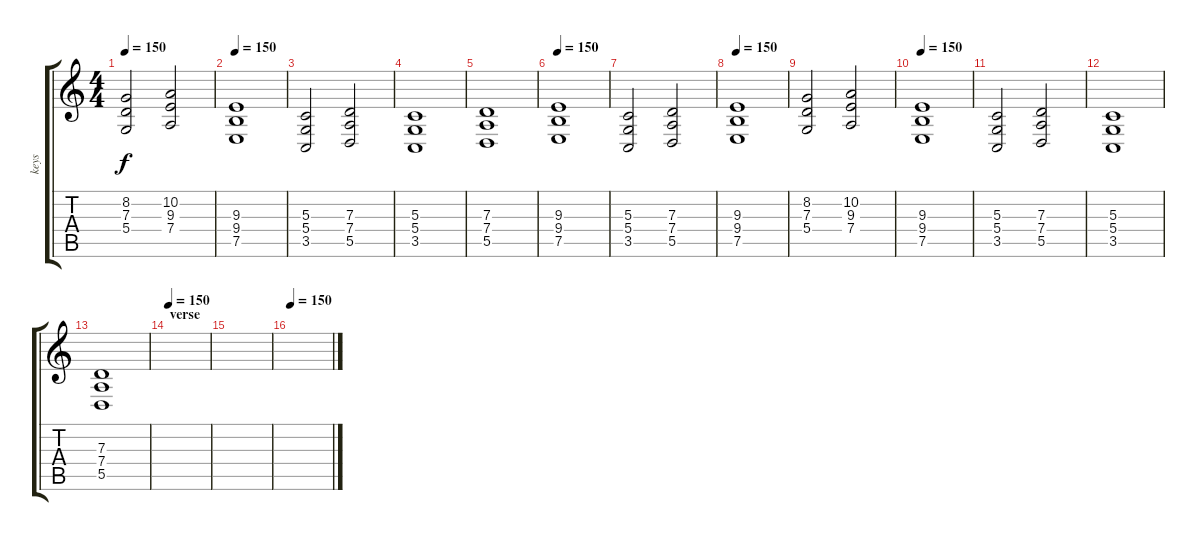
\track ("keys" "keys") {instrument pad8sweep}
\staff {score tabs}
\tuning (E4 B3 G3 D3 A2 E2) {hide}
\ts (4 4)
\tempo 150
\clef g2
\ks c
(8.2 7.3 5.4).2{dy f} (10.2 9.3 7.4).2 |
\tempo 150
(9.3 9.4 7.5).1 |
(5.3 5.4 3.5).2 (7.3 7.4 5.5).2 |
(5.3 5.4 3.5).1 |
(7.3 7.4 5.5).1 |
\tempo 150
(9.3 9.4 7.5).1 |
(5.3 5.4 3.5).2 (7.3 7.4 5.5).2 |
\tempo 150
(9.3 9.4 7.5).1 |
(8.2 7.3 5.4).2 (10.2 9.3 7.4).2 |
\tempo 150
(9.3 9.4 7.5).1 |
(5.3 5.4 3.5).2 (7.3 7.4 5.5).2 |
(5.3 5.4 3.5).1 |
(7.3 7.4 5.5).1 |
\section ("" "verse")
\tempo 150
|
|
\tempo 150
